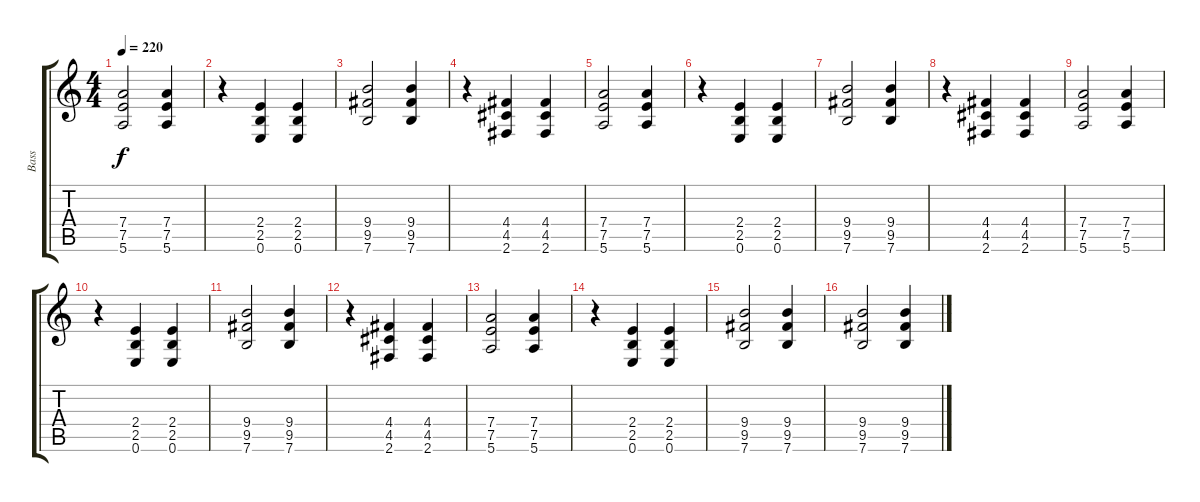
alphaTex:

\track ("Bass" "Bass") {instrument electricbassfinger}
\staff {score tabs}
\tuning (E4 B3 G3 D3 A2 E2) {hide}
\ts (4 4)
\tempo 220
\clef g2
\ks c
(7.4 7.5 5.6).2{dy f} (7.4 7.5 5.6).4 |
r.4 (2.4 2.5 0.6).4 (2.4 2.5 0.6).4 |
(9.4 9.5 7.6).2 (9.4 9.5 7.6).4 |
r.4 (4.4 4.5 2.6).4 (4.4 4.5 2.6).4 |
(7.4 7.5 5.6).2 (7.4 7.5 5.6).4 |
r.4 (2.4 2.5 0.6).4 (2.4 2.5 0.6).4 |
(9.4 9.5 7.6).2 (9.4 9.5 7.6).4 |
r.4 (4.4 4.5 2.6).4 (4.4 4.5 2.6).4 |
(7.4 7.5 5.6).2 (7.4 7.5 5.6).4 |
r.4 (2.4 2.5 0.6).4 (2.4 2.5 0.6).4 |
(9.4 9.5 7.6).2 (9.4 9.5 7.6).4 |
r.4 (4.4 4.5 2.6).4 (4.4 4.5 2.6).4 |
(7.4 7.5 5.6).2 (7.4 7.5 5.6).4 |
r.4 (2.4 2.5 0.6).4 (2.4 2.5 0.6).4 |
(9.4 9.5 7.6).2 (9.4 9.5 7.6).4 |
(9.4 9.5 7.6).2 (9.4 9.5 7.6).4
